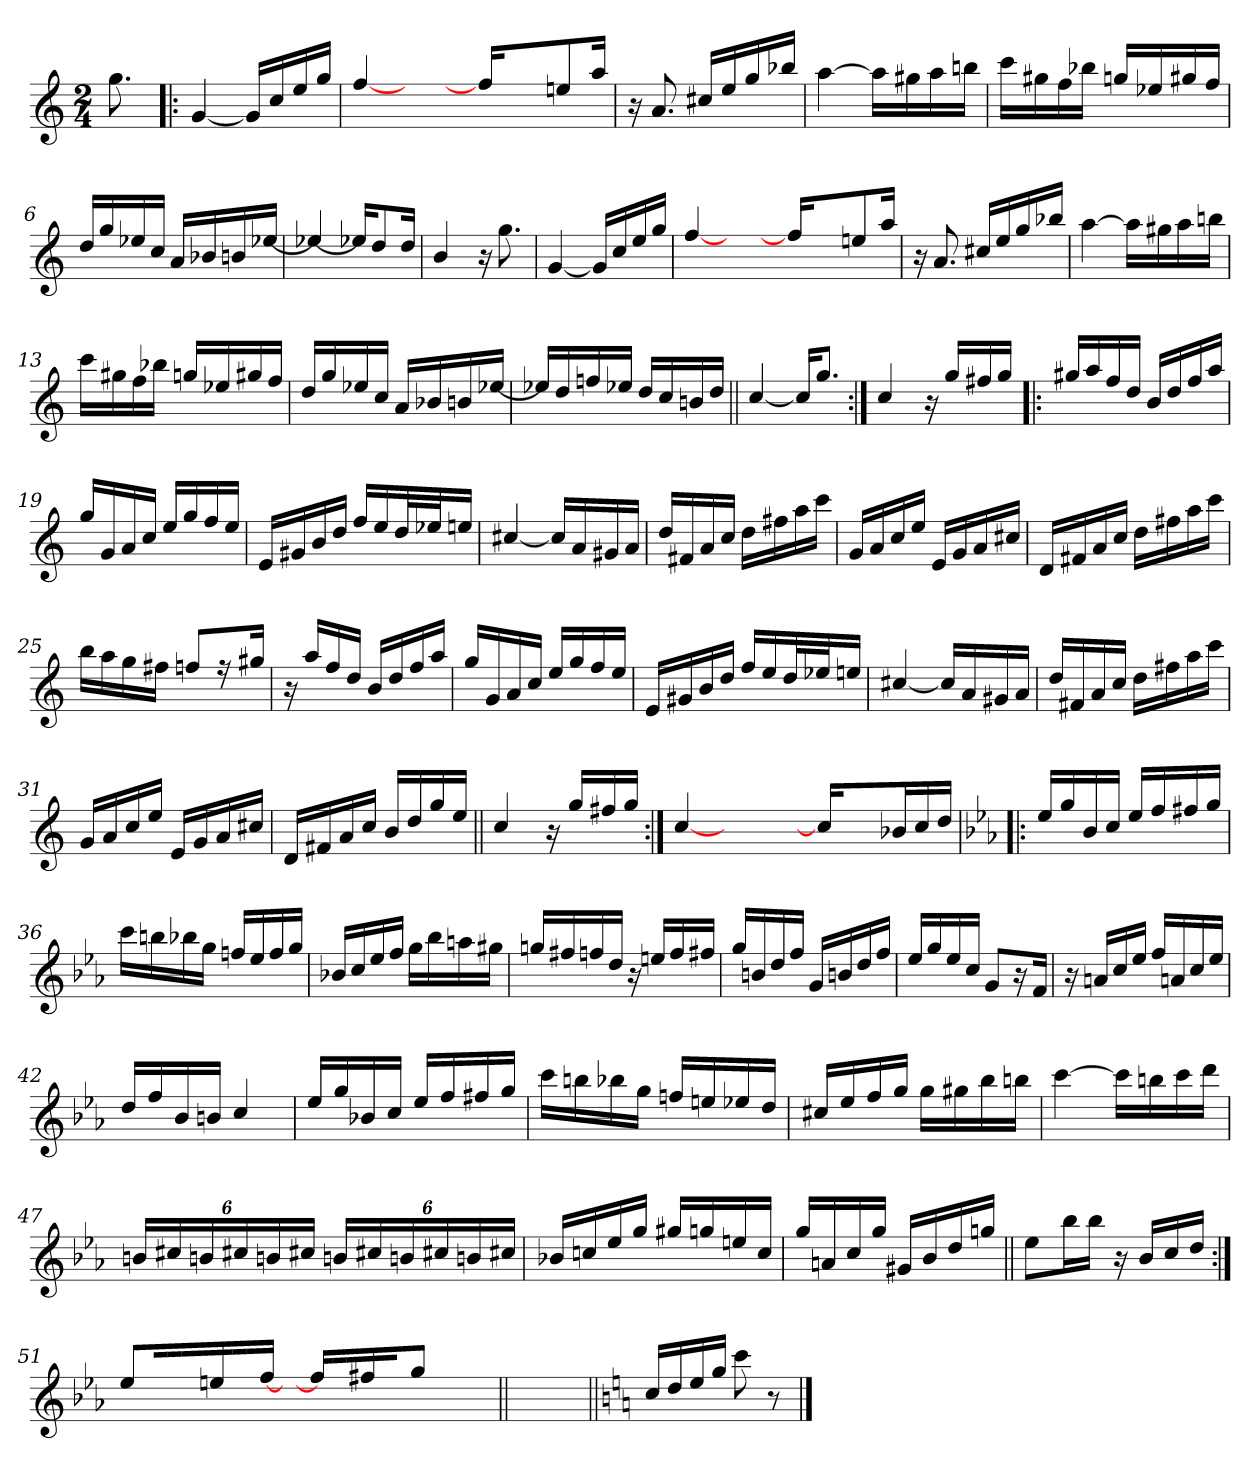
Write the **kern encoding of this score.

**kern
*part1
*staff1
*clefG2
*k[]
*C:
*M2/4
=
8.gg\
=1!|:
[4g/
16g/LL]
16cc/
16ee/
16gg/JJ
=2
[>4ff/
8ryy
8ryy
16ff/KL]
4ryy
8een/
16aa/Jk
=3
16r
8.a/
16cc#X/LL
16ee/
16gg/
16bb-X/JJ
=4
[4aa\
16aa\LL]
16gg#X\
16aa\
16bbn\JJ
!!LO:LB:g=z
=5
16ccc\LL
16gg#X\
16ff\
16bb-X\JJ
16ggn/LL
16ee-X/
16gg#X/
16ff/JJ
=6
16dd/LL
16gg/
16ee-X/
16cc/JJ
16a/LL
16b-X/
16bn/
[16ee-X/JJ
=7
4ee-X/_
16ee-X/KL]
8dd/
16dd/Jk
=8
4b/
16r
8.gg\
=9
[4g/
16g/LL]
16cc/
16ee/
16gg/JJ
!!LO:LB:g=z
=10
[>4ff/
8ryy
8ryy
16ff/KL]
4ryy
8een/
16aa/Jk
=11
16r
8.a/
16cc#X/LL
16ee/
16gg/
16bb-X/JJ
=12
[4aa\
16aa\LL]
16gg#X\
16aa\
16bbn\JJ
=13
16ccc\LL
16gg#X\
16ff\
16bb-X\JJ
16ggn/LL
16ee-X/
16gg#X/
16ff/JJ
=14
16dd/LL
16gg/
16ee-X/
16cc/JJ
16a/LL
16b-X/
16bn/
[16ee-X/JJ
!!LO:LB:g=z
=15
16ee-X/LL]
16dd/
16ffn/
16ee-X/JJ
16dd/LL
16cc/
16bn/
16dd/JJ
=16||
[4cc/
16cc/KL]
8.gg/J
=17:|!
4cc/
16r
16gg/LL
16ff#X/
16gg/JJ
=18!|:
16gg#X/LL
16aa/
16ff/
16dd/JJ
16b/LL
16dd/
16ff/
16aa/JJ
=19
16gg/LL
16g/
16a/
16cc/JJ
16ee/LL
16gg/
16ff/
16ee/JJ
!!LO:LB:g=z
=20
16e/LL
16g#X/
16b/
16dd/JJ
16ff/LL
16ee/
32dd/L
32ee-X/J
16een/JJ
=21
[4cc#X/
16cc#/LL]
16a/
16g#X/
16a/JJ
=22
16dd/LL
16f#X/
16a/
16cc/JJ
16dd\LL
16ff#X\
16aa\
16ccc\JJ
=23
16g/LL
16a/
16cc/
16ee/JJ
16e/LL
16g/
16a/
16cc#X/JJ
=24
16d/LL
16f#X/
16a/
16cc/JJ
16dd\LL
16ff#X\
16aa\
16ccc\JJ
!!LO:LB:g=z
=25
16bb\LL
16aa\
16gg\
16ff#X\JJ
8ffn/L
16r
16gg#X/Jk
=26
16r
16aa/LL
16ff/
16dd/JJ
16b/LL
16dd/
16ff/
16aa/JJ
=27
16gg/LL
16g/
16a/
16cc/JJ
16ee/LL
16gg/
16ff/
16ee/JJ
=28
16e/LL
16g#X/
16b/
16dd/JJ
16ff/LL
16ee/
32dd/L
32ee-X/J
16een/JJ
=29
[4cc#X/
16cc#/LL]
16a/
16g#X/
16a/JJ
!!LO:LB:g=z
=30
16dd/LL
16f#X/
16a/
16cc/JJ
16dd\LL
16ff#X\
16aa\
16ccc\JJ
=31
16g/LL
16a/
16cc/
16ee/JJ
16e/LL
16g/
16a/
16cc#X/JJ
=32
16d/LL
16f#X/
16a/
16cc/JJ
16b/LL
16dd/
16gg/
16ee/JJ
=33||
4cc/
16r
16gg/LL
16ff#X/
16gg/JJ
=34:|!
[<4cc/
16ryy
16ryy
16ryy
16ryy
16cc/LL]
4ryy
16b-X/
16cc/
16dd/JJ
!!LO:LB:g=z
=35!|:
*k[b-e-a-]
*E-:
16ee-/LL
16gg/
16b-/
16cc/JJ
16ee-/LL
16ff/
16ff#X/
16gg/JJ
=36
16ccc\LL
16bbn\
16bb-X\
16gg\JJ
16ffn/LL
16ee-/
16ff/
16gg/JJ
=37
16b-X/LL
16cc/
16ee-/
16ff/JJ
16gg\LL
16bb-\
16aan\
16gg#X\JJ
=38
16ggn/LL
16ff#X/
16ffn/
16dd/JJ
16r
16een/LL
16ff/
16ff#X/JJ
=39
16gg/LL
16bn/
16dd/
16ff/JJ
16g/LL
16bn/
16dd/
16ff/JJ
!!LO:LB:g=z
=40
16ee-/LL
16gg/
16ee-/
16cc/JJ
8g/L
16r
16f/Jk
=41
16r
16an/LL
16cc/
16ee-/JJ
16ff/LL
16an/
16cc/
16ee-/JJ
=42
16dd/LL
16ff/
16b-/
16bn/JJ
4cc/
=43
16ee-/LL
16gg/
16b-X/
16cc/JJ
16ee-/LL
16ff/
16ff#X/
16gg/JJ
=44
16ccc\LL
16bbn\
16bb-X\
16gg\JJ
16ffn/LL
16een/
16ee-X/
16dd/JJ
!!LO:LB:g=z
=45
16cc#X/LL
16ee-/
16ff/
16gg/JJ
16gg\LL
16gg#X\
16bb-\
16bbn\JJ
=46
[4ccc\
16ccc\LL]
16bbn\
16ccc\
16ddd\JJ
=47
24bn/LL
24cc#X/
24bn/
24cc#X/
24bn/
24cc#X/JJ
24bn/LL
24cc#X/
24bn/
24cc#X/
24bn/
24cc#X/JJ
=48
16b-X/LL
16ccn/
16ee-/
16gg/JJ
16gg#X/LL
16ggn/
16een/
16cc/JJ
=49
16gg/LL
16an/
16cc/
16gg/JJ
16g#/LL
16b-/
16dd/
16ggn/JJ
!!LO:LB:g=z
=50||
8ee-\L
16bb-\L
16bb-\JJ
16r
16b-/LL
16cc/
16dd/JJ
=51:|!
8ee-/L
32ryy
32ryy
32ryy
32ryy
16een/L
32ryy
32ryy
[>16ff/JJ
32ryy
32ryy
16ff/LL]
32ryy
32ryy
16ff#X/J
32ryy
32ryy
8gg/J
32ryy
32ryy
32ryy
32ryy
=52||
2ryy
=53||
*k[]
*C:
16cc/LL
16dd/
16ee/
16gg/JJ
8ccc\
8r
==
*-
